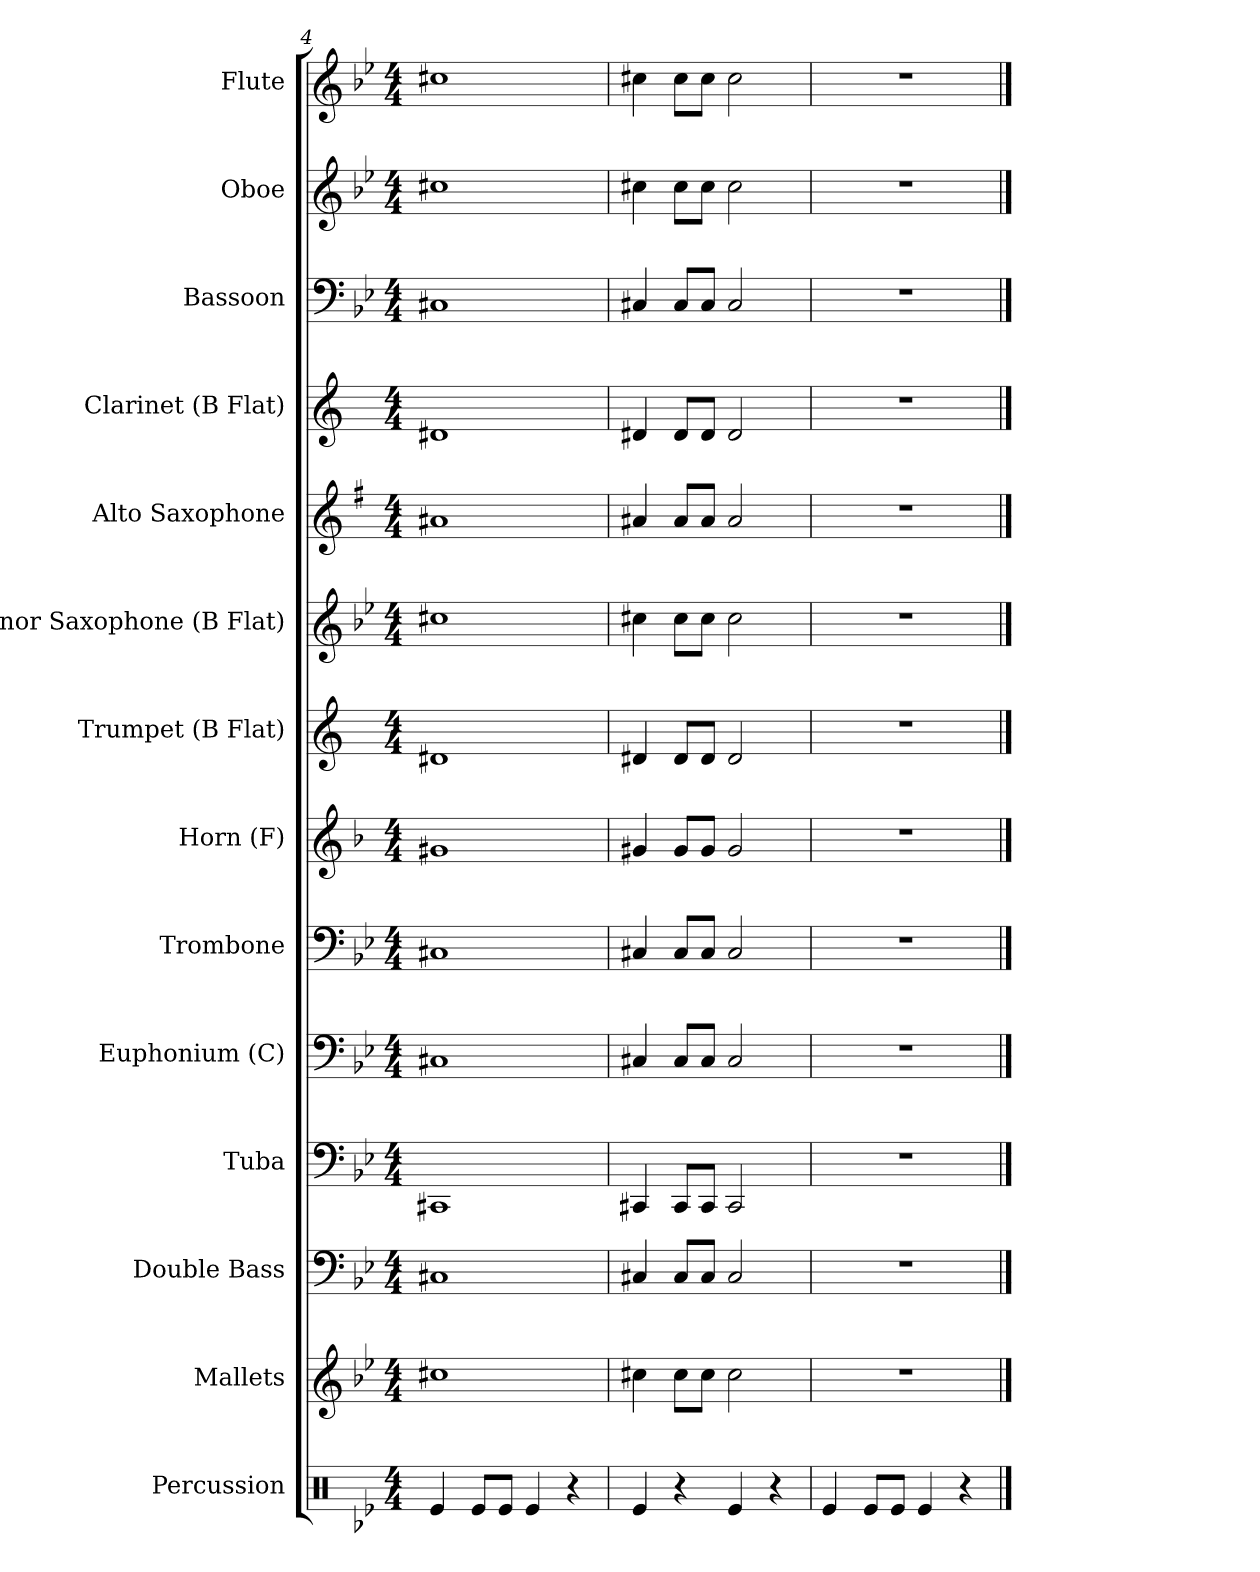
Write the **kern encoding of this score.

**kern	**kern	**kern	**kern	**kern	**kern	**kern	**kern	**kern	**kern	**kern	**kern	**kern	**kern
*part14	*part13	*part12	*part11	*part10	*part9	*part8	*part7	*part6	*part5	*part4	*part3	*part2	*part1
*staff14	*staff13	*staff12	*staff11	*staff10	*staff9	*staff8	*staff7	*staff6	*staff5	*staff4	*staff3	*staff2	*staff1
*I"Percussion	*I"Mallets	*I"Double Bass	*I"Tuba	*I"Euphonium (C)	*I"Trombone	*I"Horn (F)	*I"Trumpet (B Flat)	*I"Tenor Saxophone (B Flat)	*I"Alto Saxophone	*I"Clarinet (B Flat)	*I"Bassoon	*I"Oboe	*I"Flute
*clefX	*clefG2	*clefF4	*clefF4	*clefF4	*clefF4	*clefG2	*clefG2	*clefG2	*clefG2	*clefG2	*clefF4	*clefG2	*clefG2
*	*ITrd-14c-24	*ITrd7c12	*	*	*	*ITrd4c7	*ITrd1c2	*ITrd8c14	*ITrd5c9	*ITrd1c2	*	*	*
*k[b-e-]	*k[b-e-]	*k[b-e-]	*k[b-e-]	*k[b-e-]	*k[b-e-]	*k[b-e-]	*k[b-e-]	*k[b-e-]	*k[b-e-]	*k[b-e-]	*k[b-e-]	*k[b-e-]	*k[b-e-]
*B-:	*B-:	*B-:	*B-:	*B-:	*B-:	*B-:	*B-:	*B-:	*B-:	*B-:	*B-:	*B-:	*B-:
*M4/4	*M4/4	*M4/4	*M4/4	*M4/4	*M4/4	*M4/4	*M4/4	*M4/4	*M4/4	*M4/4	*M4/4	*M4/4	*M4/4
=4	=4	=4	=4	=4	=4	=4	=4	=4	=4	=4	=4	=4	=4
4Re/	1cccc#X\	1CC#X/	1CC#X/	1C#X/	1C#X/	1c#X/	1c#X/	1c#X\	1c#X/	1c#X/	1C#X/	1cc#X\	1cc#X\
8Re/L	.	.	.	.	.	.	.	.	.	.	.	.	.
8Re/J	.	.	.	.	.	.	.	.	.	.	.	.	.
4Re/	.	.	.	.	.	.	.	.	.	.	.	.	.
4r	.	.	.	.	.	.	.	.	.	.	.	.	.
=5	=5	=5	=5	=5	=5	=5	=5	=5	=5	=5	=5	=5	=5
4Re/	4cccc#X\	4CC#X/	4CC#X/	4C#X/	4C#X/	4c#X/	4c#X/	4c#X\	4c#X/	4c#X/	4C#X/	4cc#X\	4cc#X\
4r	8cccc#\L	8CC#/L	8CC#/L	8C#/L	8C#/L	8c#/L	8c#/L	8c#\L	8c#/L	8c#/L	8C#/L	8cc#\L	8cc#\L
.	8cccc#\J	8CC#/J	8CC#/J	8C#/J	8C#/J	8c#/J	8c#/J	8c#\J	8c#/J	8c#/J	8C#/J	8cc#\J	8cc#\J
4Re/	2cccc#\	2CC#/	2CC#/	2C#/	2C#/	2c#/	2c#/	2c#\	2c#/	2c#/	2C#/	2cc#\	2cc#\
4r	.	.	.	.	.	.	.	.	.	.	.	.	.
=6	=6	=6	=6	=6	=6	=6	=6	=6	=6	=6	=6	=6	=6
4Re/	1r	1r	1r	1r	1r	1r	1r	1r	1r	1r	1r	1r	1r
8Re/L	.	.	.	.	.	.	.	.	.	.	.	.	.
8Re/J	.	.	.	.	.	.	.	.	.	.	.	.	.
4Re/	.	.	.	.	.	.	.	.	.	.	.	.	.
4r	.	.	.	.	.	.	.	.	.	.	.	.	.
==	==	==	==	==	==	==	==	==	==	==	==	==	==
*-	*-	*-	*-	*-	*-	*-	*-	*-	*-	*-	*-	*-	*-
